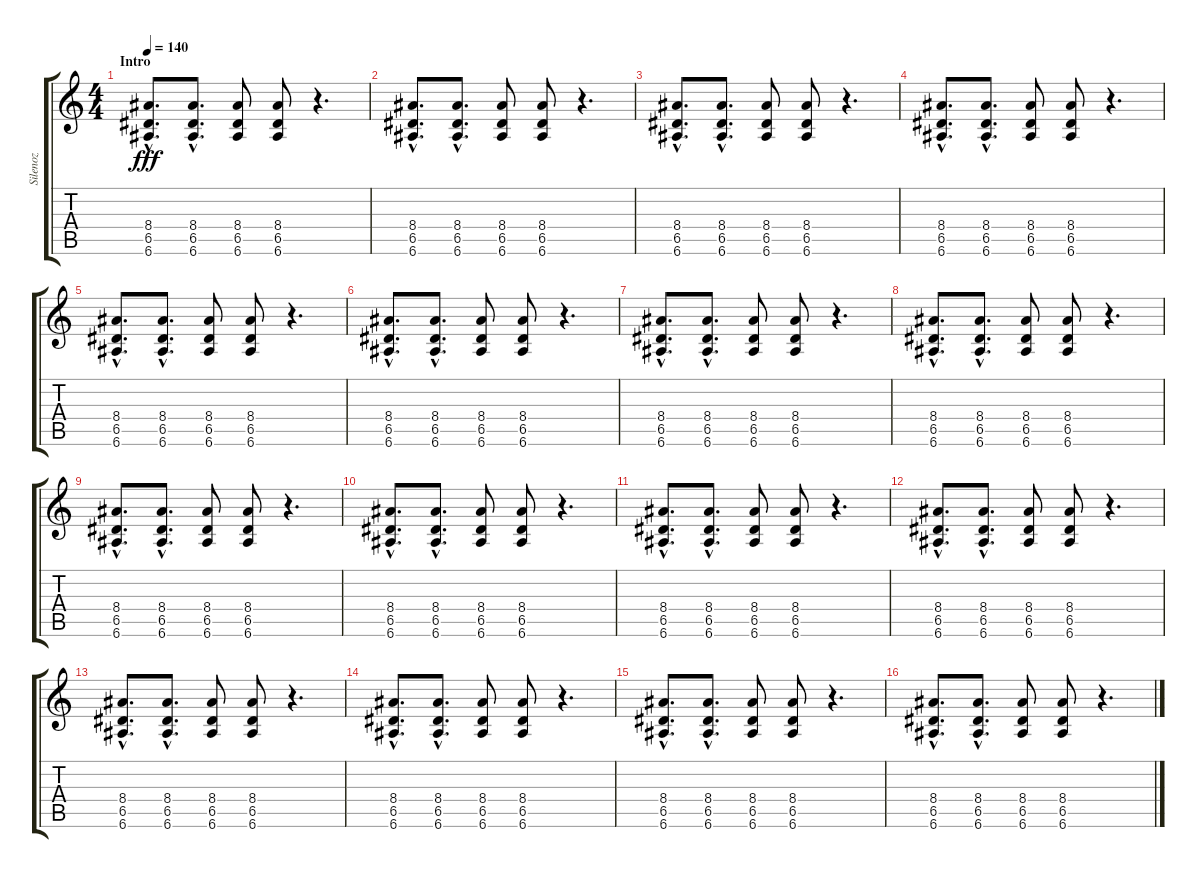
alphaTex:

\track ("Silenoz" "Silenoz") {instrument distortionguitar}
\staff {score tabs}
\tuning (E4 B3 G3 D3 A2 E2) {hide}
\ts (4 4)
\section ("" "Intro")
\tempo 140
\clef g2
\ks c
(8.4{hac} 6.5{hac} 6.6{hac}).8{d dy fff instrument distortionguitar} (8.4{hac} 6.5{hac} 6.6{hac}).8{d} (8.4 6.5 6.6).8 (8.4 6.5 6.6).8 r.4{d} |
(8.4{hac} 6.5{hac} 6.6{hac}).8{d} (8.4{hac} 6.5{hac} 6.6{hac}).8{d} (8.4 6.5 6.6).8 (8.4 6.5 6.6).8 r.4{d} |
(8.4{hac} 6.5{hac} 6.6{hac}).8{d} (8.4{hac} 6.5{hac} 6.6{hac}).8{d} (8.4 6.5 6.6).8 (8.4 6.5 6.6).8 r.4{d} |
(8.4{hac} 6.5{hac} 6.6{hac}).8{d} (8.4{hac} 6.5{hac} 6.6{hac}).8{d} (8.4 6.5 6.6).8 (8.4 6.5 6.6).8 r.4{d} |
(8.4{hac} 6.5{hac} 6.6{hac}).8{d} (8.4{hac} 6.5{hac} 6.6{hac}).8{d} (8.4 6.5 6.6).8 (8.4 6.5 6.6).8 r.4{d} |
(8.4{hac} 6.5{hac} 6.6{hac}).8{d} (8.4{hac} 6.5{hac} 6.6{hac}).8{d} (8.4 6.5 6.6).8 (8.4 6.5 6.6).8 r.4{d} |
(8.4{hac} 6.5{hac} 6.6{hac}).8{d} (8.4{hac} 6.5{hac} 6.6{hac}).8{d} (8.4 6.5 6.6).8 (8.4 6.5 6.6).8 r.4{d} |
(8.4{hac} 6.5{hac} 6.6{hac}).8{d} (8.4{hac} 6.5{hac} 6.6{hac}).8{d} (8.4 6.5 6.6).8 (8.4 6.5 6.6).8 r.4{d} |
(8.4{hac} 6.5{hac} 6.6{hac}).8{d} (8.4{hac} 6.5{hac} 6.6{hac}).8{d} (8.4 6.5 6.6).8 (8.4 6.5 6.6).8 r.4{d} |
(8.4{hac} 6.5{hac} 6.6{hac}).8{d} (8.4{hac} 6.5{hac} 6.6{hac}).8{d} (8.4 6.5 6.6).8 (8.4 6.5 6.6).8 r.4{d} |
(8.4{hac} 6.5{hac} 6.6{hac}).8{d} (8.4{hac} 6.5{hac} 6.6{hac}).8{d} (8.4 6.5 6.6).8 (8.4 6.5 6.6).8 r.4{d} |
(8.4{hac} 6.5{hac} 6.6{hac}).8{d} (8.4{hac} 6.5{hac} 6.6{hac}).8{d} (8.4 6.5 6.6).8 (8.4 6.5 6.6).8 r.4{d} |
(8.4{hac} 6.5{hac} 6.6{hac}).8{d} (8.4{hac} 6.5{hac} 6.6{hac}).8{d} (8.4 6.5 6.6).8 (8.4 6.5 6.6).8 r.4{d} |
(8.4{hac} 6.5{hac} 6.6{hac}).8{d} (8.4{hac} 6.5{hac} 6.6{hac}).8{d} (8.4 6.5 6.6).8 (8.4 6.5 6.6).8 r.4{d} |
(8.4{hac} 6.5{hac} 6.6{hac}).8{d} (8.4{hac} 6.5{hac} 6.6{hac}).8{d} (8.4 6.5 6.6).8 (8.4 6.5 6.6).8 r.4{d} |
(8.4{hac} 6.5{hac} 6.6{hac}).8{d} (8.4{hac} 6.5{hac} 6.6{hac}).8{d} (8.4 6.5 6.6).8 (8.4 6.5 6.6).8 r.4{d}
